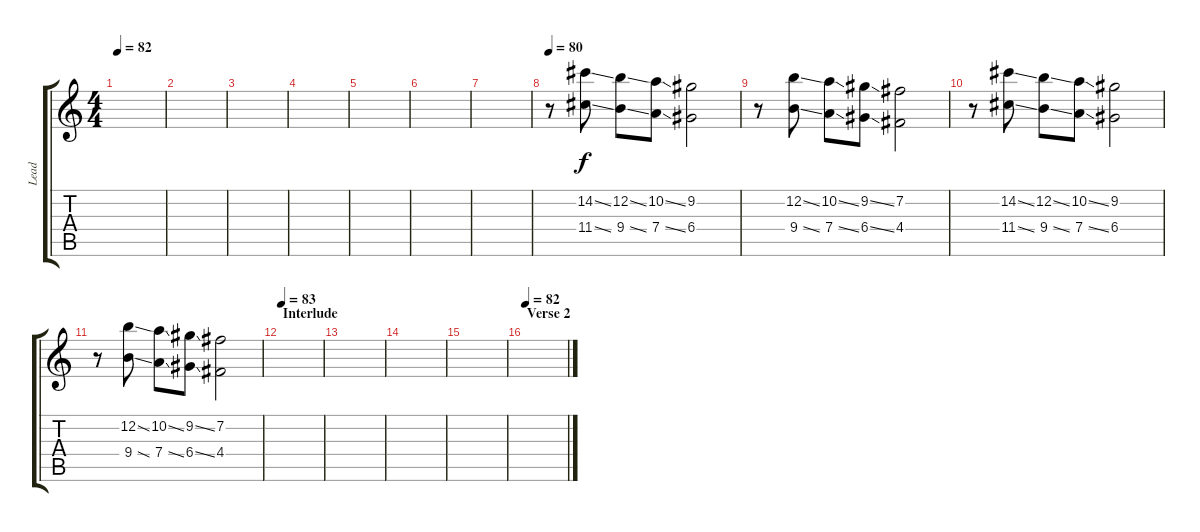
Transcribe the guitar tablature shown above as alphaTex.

\track ("Lead" "Lead") {instrument overdrivenguitar}
\staff {score tabs}
\tuning (E4 B3 G3 D3 A2 E2) {hide}
\ts (4 4)
\tempo 82
\clef g2
\ks c
|
|
|
\section ("" "")
|
|
|
|
\section ("" "")
\tempo 80
r.8 (14.2{ss} 11.4{ss}).8 (12.2{ss} 9.4{ss}).8 (10.2{ss} 7.4{ss}).8 (9.2 6.4).2 |
r.8 (12.2{ss} 9.4{ss}).8 (10.2{ss} 7.4{ss}).8 (9.2{ss} 6.4{ss}).8 (7.2 4.4).2 |
r.8 (14.2{ss} 11.4{ss}).8 (12.2{ss} 9.4{ss}).8 (10.2{ss} 7.4{ss}).8 (9.2 6.4).2 |
r.8 (12.2{ss} 9.4{ss}).8 (10.2{ss} 7.4{ss}).8 (9.2{ss} 6.4{ss}).8 (7.2 4.4).2 |
\section ("" "Interlude")
\tempo 83
|
|
|
|
\section ("" "Verse 2")
\tempo 82
